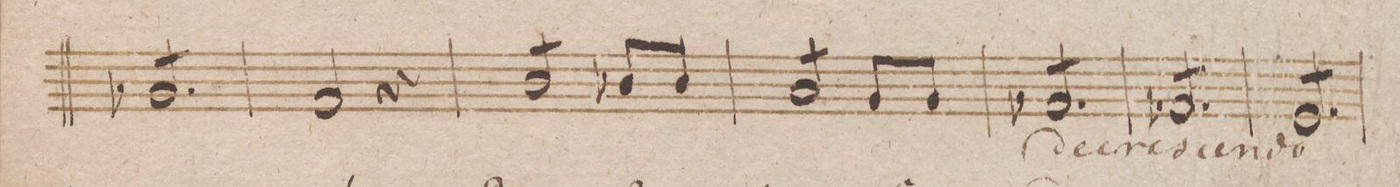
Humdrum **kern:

**kern	**dynam
*I"Violoncello et Baſso.	*
*clefF4	*
*k[b-]	*
*met(c|)	*
*M3/4	*
*tremolo	*
8BB-X/L	.
8BB-X/	.
8BB-X/	.
8BB-X/	.
8BB-X/	.
8BB-X/J	.
*Xtremolo	*
=150	=150
2AA/	.
4r	.
=151	=151
*tremolo	*
8D/L	.
8D/	.
8D/	.
8D/J	.
*Xtremolo	*
8D-X/L	.
8D-/J	.
=152	=152
*tremolo	*
8C/L	.
8C/	.
8C/	.
8C/J	.
*Xtremolo	*
8BB-/L	.
8BB-/J	.
=153	=153
*tremolo	*
8AA-X/L	>
8AA-X/	.
8AA-X/	.
8AA-X/	.
8AA-X/	.
8AA-X/J	.
=154	=154
8AA-X/L	.
8AA-X/	.
8AA-X/	.
8AA-X/	.
8AA-X/	.
8AA-X/J	.
=155	=155
8GG/L	.
8GG/	.
8GG/	.
8GG/	.
8GG/	.
8GG/J	.
*Xtremolo	*
=156	=156
*-	*-
